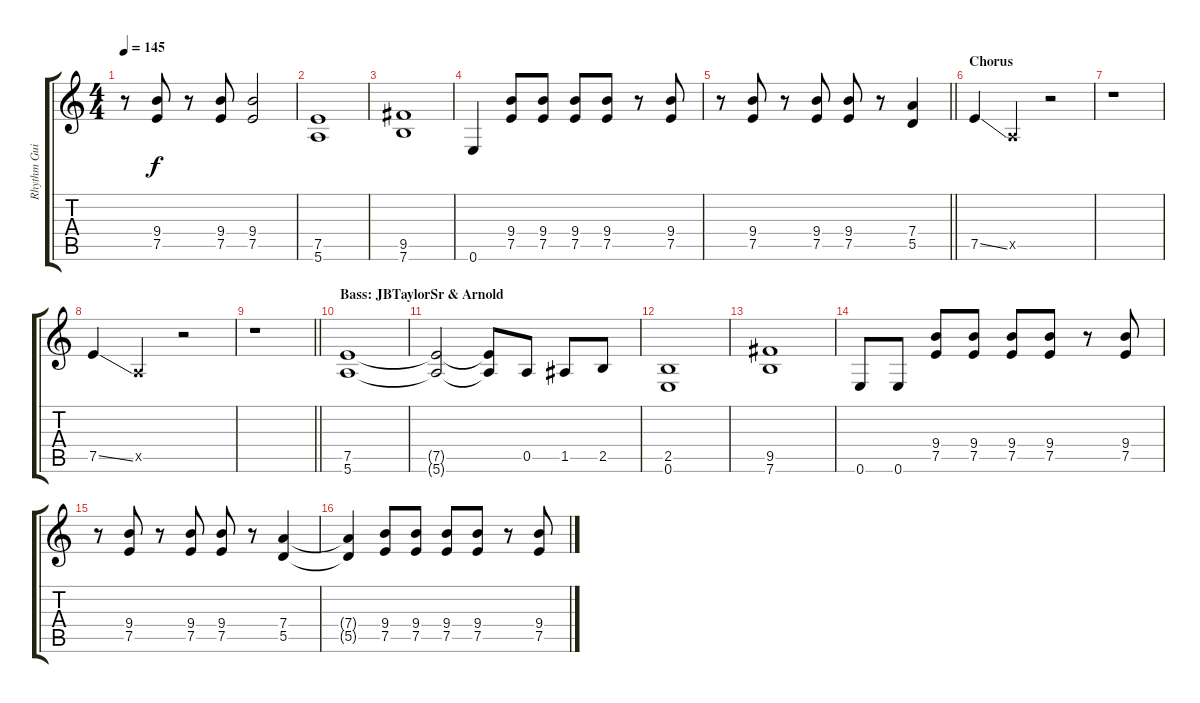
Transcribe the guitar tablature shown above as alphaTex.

\track ("Rhythm Guitar" "Rhythm Gui") {instrument overdrivenguitar}
\staff {score tabs}
\tuning (E4 B3 G3 D3 A2 E2) {hide}
\ts (4 4)
\tempo 145
\clef g2
\ks c
r.8{dy f} (9.4 7.5).8 r.8 (9.4 7.5).8 (9.4 7.5).2 |
(7.5 5.6).1 |
(9.5 7.6).1 |
0.6.4 (9.4 7.5).8 (9.4 7.5).8 (9.4 7.5).8 (9.4 7.5).8 r.8 (9.4 7.5).8 |
\barLineRight lightlight
r.8 (9.4 7.5).8 r.8 (9.4 7.5).8 (9.4 7.5).8 r.8 (7.4 5.5).4 |
\section ("" "Chorus")
7.5{ss}.4 0.5{x}.4 r.2 |
r.1 |
7.5{ss}.4 0.5{x}.4 r.2 |
\barLineRight lightlight
r.1 |
\section ("" "Bass: JBTaylorSr & Arnold")
(7.5 5.6).1 |
(7.5{t} 5.6{t}).2 (7.5{t} 5.6{t}).8 0.5.8 1.5.8 2.5.8 |
(2.5 0.6).1 |
(9.5 7.6).1 |
0.6.8 0.6.8 (9.4 7.5).8 (9.4 7.5).8 (9.4 7.5).8 (9.4 7.5).8 r.8 (9.4 7.5).8 |
r.8 (9.4 7.5).8 r.8 (9.4 7.5).8 (9.4 7.5).8 r.8 (7.4 5.5).4 |
(7.4{t} 5.5{t}).4 (9.4 7.5).8 (9.4 7.5).8 (9.4 7.5).8 (9.4 7.5).8 r.8 (9.4 7.5).8
